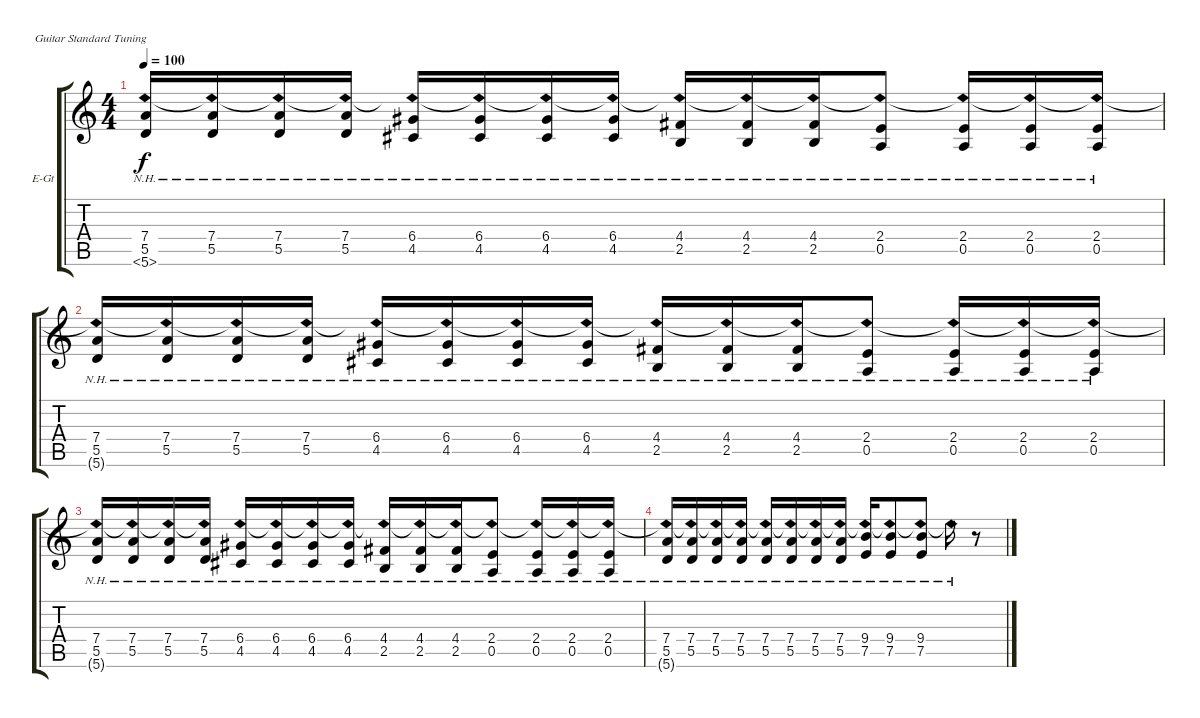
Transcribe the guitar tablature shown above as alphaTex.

\bracketExtendMode groupsimilarinstruments
\firstSystemTrackNameOrientation horizontal
\otherSystemsTrackNameOrientation horizontal
\track ("Äîðîæêà 1" "E-Gt") {instrument overdrivenguitar}
\staff {score tabs}
\tuning (E4 B3 G3 D3 A2 E2)
\ts (4 4)
\tempo 100
\clef g2
\ks c
(7.4 5.5 5.6{nh t}).16{dy f} (7.4 5.5 5.6{nh t}).16 (7.4 5.5 5.6{nh t}).16 (7.4 5.5 5.6{nh t}).16 (6.4 4.5 5.6{nh t}).16 (6.4 4.5 5.6{nh t}).16 (6.4 4.5 5.6{nh t}).16 (6.4 4.5 5.6{nh t}).16 (4.4 2.5 5.6{nh t}).16 (4.4 2.5 5.6{nh t}).16 (4.4 2.5 5.6{nh t}).16 (2.4 0.5 5.6{nh t}).8 (2.4 0.5 5.6{nh t}).16 (2.4 0.5 5.6{nh t}).16 (2.4 0.5 5.6{nh t}).16 |
(7.4 5.5 5.6{nh t}).16 (7.4 5.5 5.6{nh t}).16 (7.4 5.5 5.6{nh t}).16 (7.4 5.5 5.6{nh t}).16 (6.4 4.5 5.6{nh t}).16 (6.4 4.5 5.6{nh t}).16 (6.4 4.5 5.6{nh t}).16 (6.4 4.5 5.6{nh t}).16 (4.4 2.5 5.6{nh t}).16 (4.4 2.5 5.6{nh t}).16 (4.4 2.5 5.6{nh t}).16 (2.4 0.5 5.6{nh t}).8 (2.4 0.5 5.6{nh t}).16 (2.4 0.5 5.6{nh t}).16 (2.4 0.5 5.6{nh t}).16 |
(7.4 5.5 5.6{nh t}).16 (7.4 5.5 5.6{nh t}).16 (7.4 5.5 5.6{nh t}).16 (7.4 5.5 5.6{nh t}).16 (6.4 4.5 5.6{nh t}).16 (6.4 4.5 5.6{nh t}).16 (6.4 4.5 5.6{nh t}).16 (6.4 4.5 5.6{nh t}).16 (4.4 2.5 5.6{nh t}).16 (4.4 2.5 5.6{nh t}).16 (4.4 2.5 5.6{nh t}).16 (2.4 0.5 5.6{nh t}).8 (2.4 0.5 5.6{nh t}).16 (2.4 0.5 5.6{nh t}).16 (2.4 0.5 5.6{nh t}).16 |
(7.4 5.5 5.6{nh t}).16 (7.4 5.5 5.6{nh t}).16 (7.4 5.5 5.6{nh t}).16 (7.4 5.5 5.6{nh t}).16 (7.4 5.5 5.6{nh t}).16 (7.4 5.5 5.6{nh t}).16 (7.4 5.5 5.6{nh t}).16 (7.4 5.5 5.6{nh t}).16 (9.4 7.5 5.6{nh t}).16 (9.4 7.5 5.6{nh t}).8 (9.4 7.5 5.6{nh t}).8 5.6{nh t}.16 r.8
